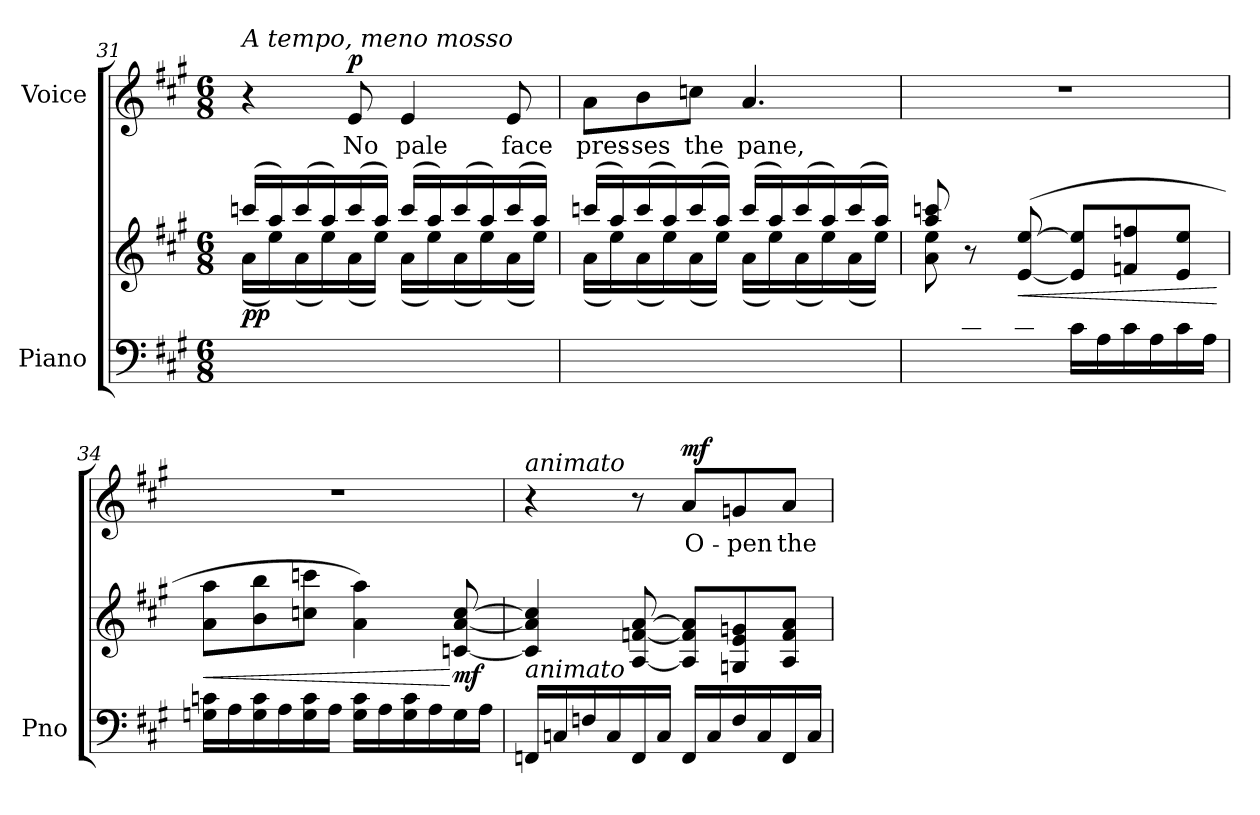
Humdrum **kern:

**kern	**kern	**dynam	**kern	**text	**dynam
*part2	*part2	*part2	*part1	*part1	*part1
*staff3	*staff2	*staff2/3	*staff1	*staff1	*staff1
*I"Piano	*	*	*I"Voice	*	*
*I'Pno	*	*	*	*	*
!!LO:LB:g=z
*clefF4	*clefG2	*	*clefG2	*	*
*k[f#c#g#]	*k[f#c#g#]	*	*k[f#c#g#]	*	*
*M6/8	*M6/8	*	*M6/8	*	*
*MM84	*MM84	*	*MM84	*	*
=31	=31	=31	=31	=31	=31
*	*^	*	*	*	*
!	!	!	!	!LO:TX:a:i:t=A tempo, meno mosso	!	!
!	!	!	!LO:DY:b	!	!	!
2.ryy	(>16cccn/LL	(<16a\LL	pp	4r	.	.
.	16aa/)	16ee\)	.	.	.	.
.	(>16ccc/	(<16a\	.	.	.	.
.	16aa/)	16ee\)	.	.	.	.
!	!	!	!	!	!LO:LY:b	!LO:DY:a
.	(>16ccc/	(<16a\	.	8e/	No	p
.	16aa/JJ)	16ee\JJ)	.	.	.	.
!	!	!	!	!	!LO:LY:b	!
.	(>16ccc/LL	(<16a\LL	.	4e/	pale	.
.	16aa/)	16ee\)	.	.	.	.
.	(>16ccc/	(<16a\	.	.	.	.
.	16aa/)	16ee\)	.	.	.	.
!	!	!	!	!	!LO:LY:b	!
.	(>16ccc/	(<16a\	.	8e/	face	.
.	16aa/JJ)	16ee\JJ)	.	.	.	.
=32	=32	=32	=32	=32	=32	=32
!	!	!	!	!	!LO:LY:b	!
2.ryy	(>16cccn/LL	(<16a\LL	.	8a\L	pres-	.
.	16aa/)	16ee\)	.	.	.	.
!	!	!	!	!	!LO:LY:b	!
.	(>16ccc/	(<16a\	.	8b\	-ses	.
.	16aa/)	16ee\)	.	.	.	.
!	!	!	!	!	!LO:LY:b	!
.	(>16ccc/	(<16a\	.	8ccn\J	the	.
.	16aa/JJ)	16ee\JJ)	.	.	.	.
!	!	!	!	!	!LO:LY:b	!
.	(>16ccc/LL	(<16a\LL	.	4.a/	pane,	.
.	16aa/)	16ee\)	.	.	.	.
.	(>16ccc/	(<16a\	.	.	.	.
.	16aa/)	16ee\)	.	.	.	.
.	(>16ccc/	(<16a\	.	.	.	.
.	16aa/JJ)	16ee\JJ)	.	.	.	.
=33	=33	=33	=33	=33	=33	=33
8ryy	8aa/ 8cccn/	8a\ 8ee\L	.	2.r	.	.
16cn\L	8r	2ryy	.	.	.	.
16A\	.	.	.	.	.	.
!	!	!	!LO:HP:b	!	!	!
16c\	(>[8e/ [8ee/	.	<	.	.	.
16A\JJ	.	.	.	.	.	.
16c\LL	8e/] 8ee/]L	.	.	.	.	.
16A\	.	.	.	.	.	.
16c\	8fn/ 8ffn/	.	.	.	.	.
16A\	.	.	.	.	.	.
16c\	8e/ 8ee/J	8ryy	.	.	.	.
16A\JJ	.	.	.	.	.	.
*	*v	*v	*	*	*	*
.	.	[	.	.	.
!!LO:PB:g=z
=34	=34	=34	=34	=34	=34
!	!	!LO:HP:b	!	!	!
16Gn\ 16cn\LL	8a\ 8aa\L	<	2.r	.	.
16A\	.	.	.	.	.
16G\ 16c\	8b\ 8bb\	.	.	.	.
16A\	.	.	.	.	.
16G\ 16c\	8ccn\ 8cccn\J	.	.	.	.
16A\JJ	.	.	.	.	.
16G\ 16c\LL	4a\ 4aa\)	.	.	.	.
16A\	.	.	.	.	.
16G\ 16c\	.	.	.	.	.
16A\	.	.	.	.	.
!	!	!LO:DY:n=1:b	!	!	!
16G\	[8cn/ [8a/ [8cc/	[ mf	.	.	.
16A\JJ	.	.	.	.	.
=35	=35	=35	=35	=35	=35
!	!	!	!LO:TX:a:i:t=animato	!	!
!LO:TX:a:i:t=animato	!	!	!	!	!
16FFn/LL	4c/] 4a/] 4cc/]	.	4r	.	.
16Cn/	.	.	.	.	.
16Fn/	.	.	.	.	.
16C/	.	.	.	.	.
16FF/	[8A/ [8fn/ [8a/	.	8r	.	.
16C/JJ	.	.	.	.	.
!	!	!	!	!LO:LY:b	!LO:DY:a
16FF/LL	8A/] 8f/] 8a/]L	.	8a/L	O-	mf
16C/	.	.	.	.	.
!	!	!	!	!LO:LY:b	!
16F/	8Gn/ 8e/ 8gn/	.	8gn/	-pen	.
16C/	.	.	.	.	.
!	!	!	!	!LO:LY:b	!
16FF/	8A/ 8f/ 8a/J	.	8a/J	the	.
16C/JJ	.	.	.	.	.
=	=	=	=	=	=
*-	*-	*-	*-	*-	*-
